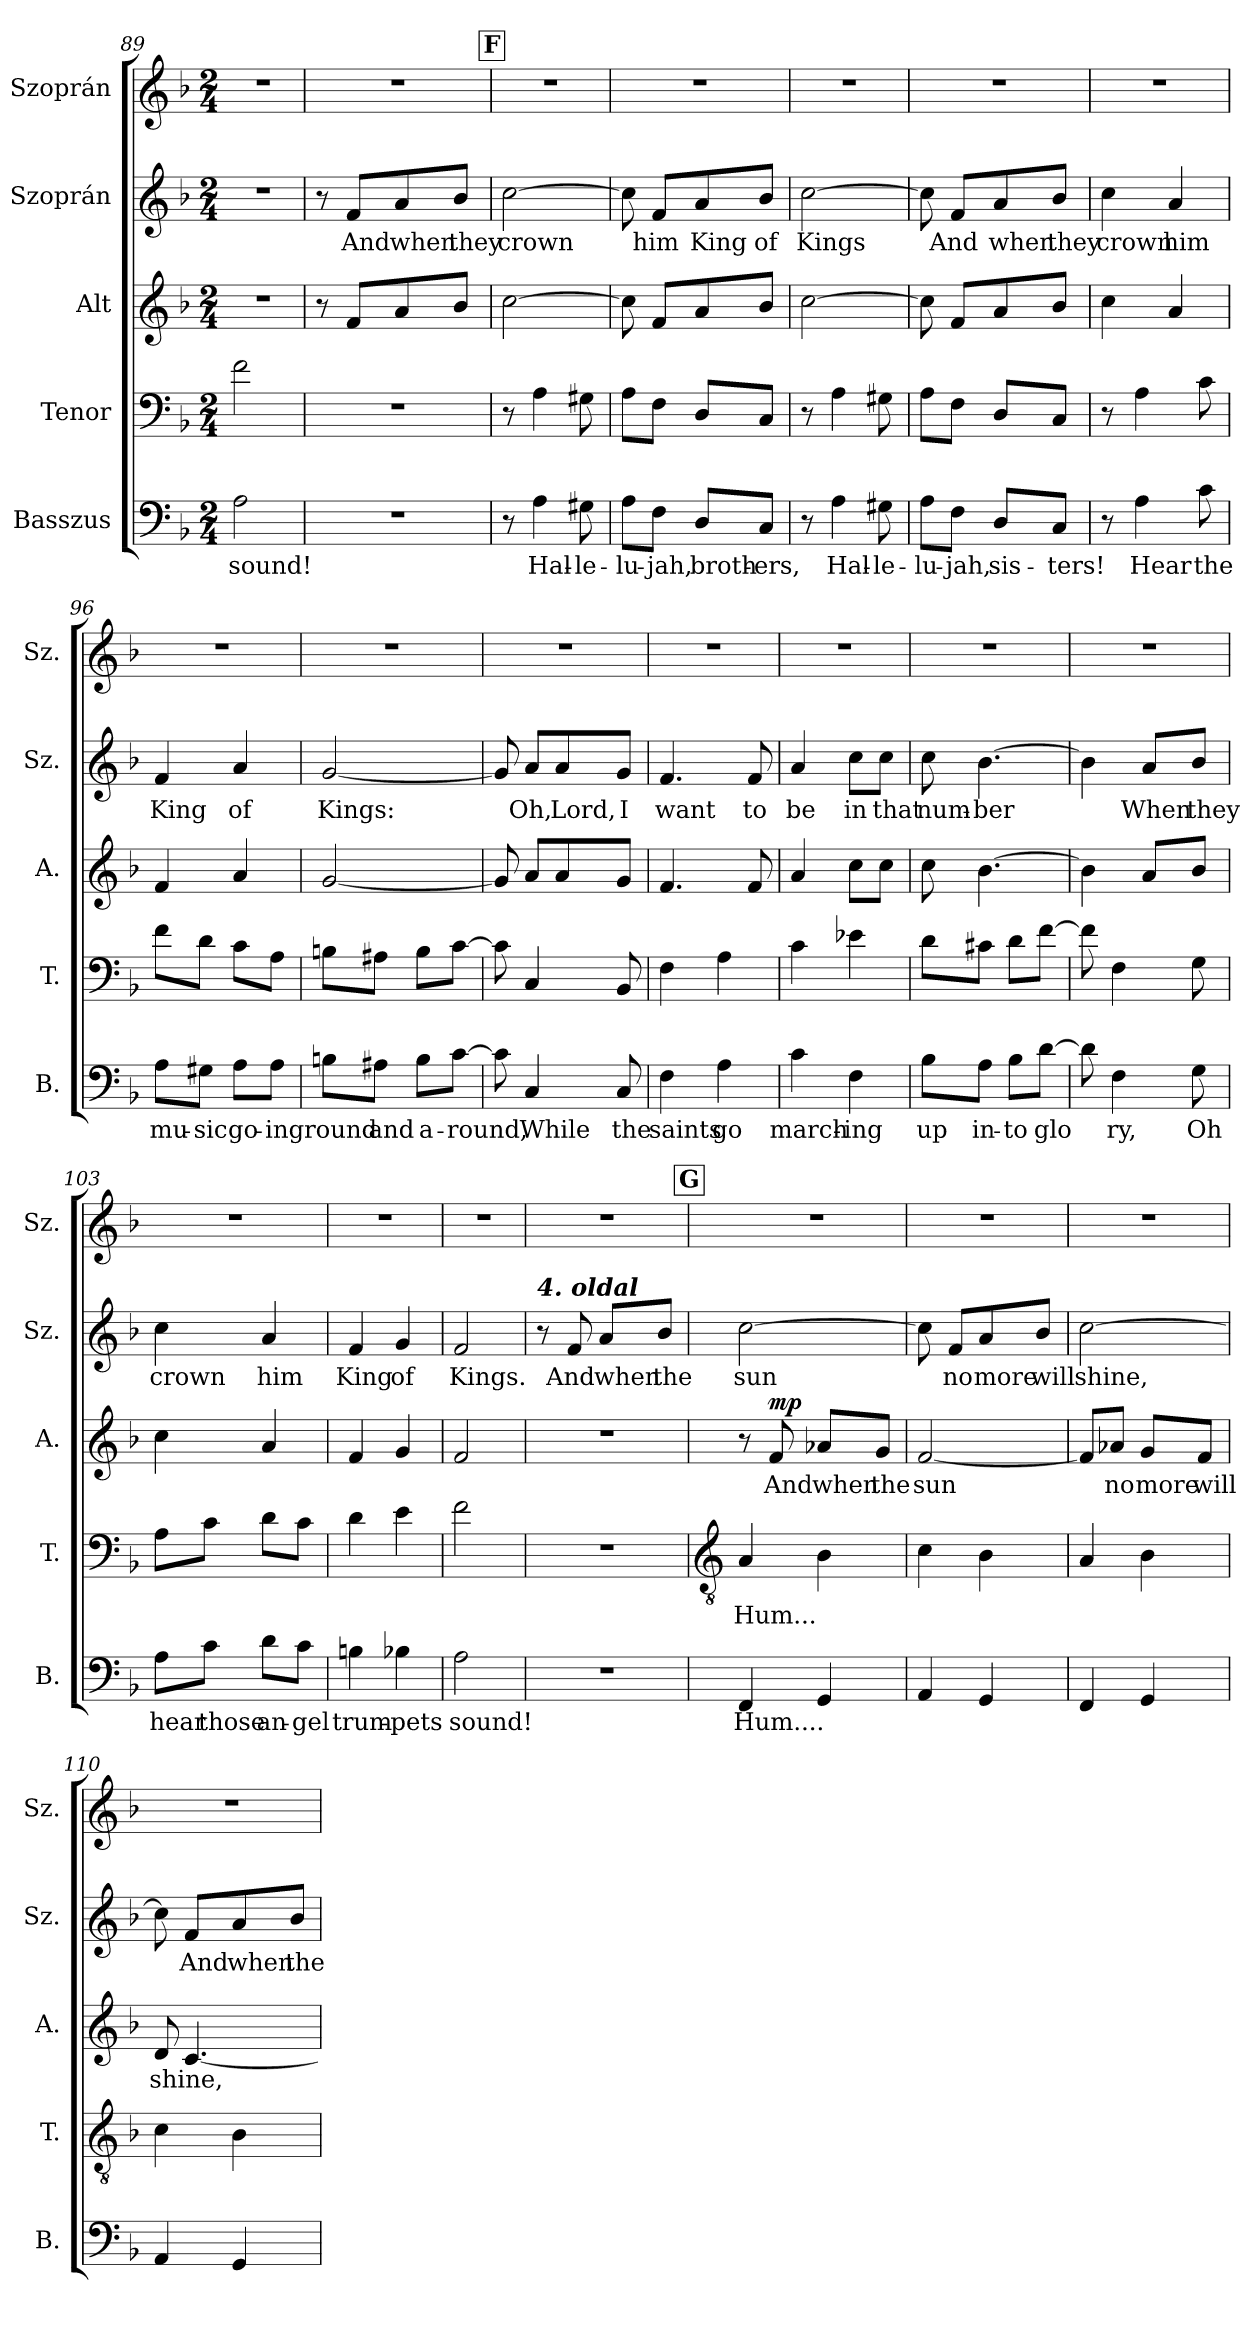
**kern	**text	**kern	**text	**kern	**text	**dynam	**kern	**text	**kern
*part5	*part5	*part4	*part4	*part3	*part3	*part3	*part2	*part2	*part1
*staff5	*staff5	*staff4	*staff4	*staff3	*staff3	*staff3	*staff2	*staff2	*staff1
*I"Basszus	*	*I"Tenor	*	*I"Alt	*	*	*I"Szoprán	*	*I"Szoprán
*I'B.	*	*I'T.	*	*I'A.	*	*	*I'Sz.	*	*I'Sz.
*clefF4	*	*clefF4	*	*clefG2	*	*	*clefG2	*	*clefG2
*k[b-]	*	*k[b-]	*	*k[b-]	*	*	*k[b-]	*	*k[b-]
*M2/4	*	*M2/4	*	*M2/4	*	*	*M2/4	*	*M2/4
=89	=89	=89	=89	=89	=89	=89	=89	=89	=89
!	!LO:LY:b	!	!	!	!	!	!	!	!
2A\	sound!	2f\	.	2r	.	.	2r	.	2r
!!LO:PB:g=z
=90	=90	=90	=90	=90	=90	=90	=90	=90	=90
2r	.	2r	.	8r	.	.	8r	.	2r
!	!	!	!	!	!	!	!	!LO:LY:b	!
.	.	.	.	8f/L	.	.	8f/L	And	.
!	!	!	!	!	!	!	!	!LO:LY:b	!
.	.	.	.	8a/	.	.	8a/	when	.
!	!	!	!	!	!	!	!	!LO:LY:b	!
.	.	.	.	8b-/J	.	.	8b-/J	they	.
!!LO:REH:place=s1:a:B:fs=14:t=F
=91	=91	=91	=91	=91	=91	=91	=91	=91	=91
!	!	!	!	!	!	!	!	!LO:LY:b	!
8r	.	8r	.	[2cc\	.	.	[2cc\	crown	2r
!	!LO:LY:b	!	!	!	!	!	!	!	!
4A\	Hal-	4A\	.	.	.	.	.	.	.
!	!LO:LY:b	!	!	!	!	!	!	!	!
8G#X\	-le-	8G#X\	.	.	.	.	.	.	.
=92	=92	=92	=92	=92	=92	=92	=92	=92	=92
!	!LO:LY:b	!	!	!	!	!	!	!	!
8A\L	-lu-	8A\L	.	8cc\]	.	.	8cc\]	.	2r
!	!LO:LY:b	!	!	!	!	!	!	!LO:LY:b	!
8F\J	-jah,	8F\J	.	8f/L	.	.	8f/L	him	.
!	!LO:LY:b	!	!	!	!	!	!	!LO:LY:b	!
8D/L	broth-	8D/L	.	8a/	.	.	8a/	King	.
!	!LO:LY:b	!	!	!	!	!	!	!LO:LY:b	!
8C/J	-ers,	8C/J	.	8b-/J	.	.	8b-/J	of	.
=93	=93	=93	=93	=93	=93	=93	=93	=93	=93
!	!	!	!	!	!	!	!	!LO:LY:b	!
8r	.	8r	.	[2cc\	.	.	[2cc\	Kings	2r
!	!LO:LY:b	!	!	!	!	!	!	!	!
4A\	Hal-	4A\	.	.	.	.	.	.	.
!	!LO:LY:b	!	!	!	!	!	!	!	!
8G#X\	-le-	8G#X\	.	.	.	.	.	.	.
=94	=94	=94	=94	=94	=94	=94	=94	=94	=94
!	!LO:LY:b	!	!	!	!	!	!	!	!
8A\L	-lu-	8A\L	.	8cc\]	.	.	8cc\]	.	2r
!	!LO:LY:b	!	!	!	!	!	!	!LO:LY:b	!
8F\J	-jah,	8F\J	.	8f/L	.	.	8f/L	And	.
!	!LO:LY:b	!	!	!	!	!	!	!LO:LY:b	!
8D/L	sis-	8D/L	.	8a/	.	.	8a/	when	.
!	!LO:LY:b	!	!	!	!	!	!	!LO:LY:b	!
8C/J	-ters!	8C/J	.	8b-/J	.	.	8b-/J	they	.
=95	=95	=95	=95	=95	=95	=95	=95	=95	=95
!	!	!	!	!	!	!	!	!LO:LY:b	!
8r	.	8r	.	4cc\	.	.	4cc\	crown	2r
!	!LO:LY:b	!	!	!	!	!	!	!	!
4A\	Hear	4A\	.	.	.	.	.	.	.
!	!	!	!	!	!	!	!	!LO:LY:b	!
.	.	.	.	4a/	.	.	4a/	him	.
!	!LO:LY:b	!	!	!	!	!	!	!	!
8c\	the	8c\	.	.	.	.	.	.	.
!!LO:LB:g=z
=96	=96	=96	=96	=96	=96	=96	=96	=96	=96
!	!LO:LY:b	!	!	!	!	!	!	!LO:LY:b	!
8A\L	mu-	8f\L	.	4f/	.	.	4f/	King	2r
!	!LO:LY:b	!	!	!	!	!	!	!	!
8G#X\J	-sic	8d\J	.	.	.	.	.	.	.
!	!LO:LY:b	!	!	!	!	!	!	!LO:LY:b	!
8A\L	go-	8c\L	.	4a/	.	.	4a/	of	.
!	!LO:LY:b	!	!	!	!	!	!	!	!
8A\J	-ing	8A\J	.	.	.	.	.	.	.
=97	=97	=97	=97	=97	=97	=97	=97	=97	=97
!	!LO:LY:b	!	!	!	!	!	!	!LO:LY:b	!
8Bn\L	round	8Bn\L	.	[2g/	.	.	[2g/	Kings:	2r
!	!LO:LY:b	!	!	!	!	!	!	!	!
8A#X\J	and	8A#X\J	.	.	.	.	.	.	.
!	!LO:LY:b	!	!	!	!	!	!	!	!
8B\L	a-	8B\L	.	.	.	.	.	.	.
!	!LO:LY:b	!	!	!	!	!	!	!	!
[8c\J	-round,	[8c\J	.	.	.	.	.	.	.
=98	=98	=98	=98	=98	=98	=98	=98	=98	=98
8c\]	.	8c\]	.	8g/]	.	.	8g/]	.	2r
!	!LO:LY:b	!	!	!	!	!	!	!LO:LY:b	!
4C/	While	4C/	.	8a/L	.	.	8a/L	Oh,	.
!	!	!	!	!	!	!	!	!LO:LY:b	!
.	.	.	.	8a/	.	.	8a/	Lord,	.
!	!LO:LY:b	!	!	!	!	!	!	!LO:LY:b	!
8C/	the	8BB-/	.	8g/J	.	.	8g/J	I	.
=99	=99	=99	=99	=99	=99	=99	=99	=99	=99
!	!LO:LY:b	!	!	!	!	!	!	!LO:LY:b	!
4F\	saints	4F\	.	4.f/	.	.	4.f/	want	2r
!	!LO:LY:b	!	!	!	!	!	!	!	!
4A\	go	4A\	.	.	.	.	.	.	.
!	!	!	!	!	!	!	!	!LO:LY:b	!
.	.	.	.	8f/	.	.	8f/	to	.
=100	=100	=100	=100	=100	=100	=100	=100	=100	=100
!	!LO:LY:b	!	!	!	!	!	!	!LO:LY:b	!
4c\	march-	4c\	.	4a/	.	.	4a/	be	2r
!	!LO:LY:b	!	!	!	!	!	!	!LO:LY:b	!
4F\	-ing	4e-X\	.	8cc\L	.	.	8cc\L	in	.
!	!	!	!	!	!	!	!	!LO:LY:b	!
.	.	.	.	8cc\J	.	.	8cc\J	that	.
!!LO:LB:g=z
=101	=101	=101	=101	=101	=101	=101	=101	=101	=101
!	!LO:LY:b	!	!	!	!	!	!	!LO:LY:b	!
8B-\L	up	8d\L	.	8cc\	.	.	8cc\	num-	2r
!	!LO:LY:b	!	!	!	!	!	!	!LO:LY:b	!
8A\J	in-	8c#X\J	.	[4.b-\	.	.	[4.b-\	-ber	.
!	!LO:LY:b	!	!	!	!	!	!	!	!
8B-\L	-to	8d\L	.	.	.	.	.	.	.
!	!LO:LY:b	!	!	!	!	!	!	!	!
[8d\J	glo	[8f\J	.	.	.	.	.	.	.
=102	=102	=102	=102	=102	=102	=102	=102	=102	=102
8d\]	.	8f\]	.	4b-\]	.	.	4b-\]	.	2r
!	!LO:LY:b	!	!	!	!	!	!	!	!
4F\	ry,	4F\	.	.	.	.	.	.	.
!	!	!	!	!	!	!	!	!LO:LY:b	!
.	.	.	.	8a/L	.	.	8a/L	When	.
!	!LO:LY:b	!	!	!	!	!	!	!LO:LY:b	!
8G\	Oh	8G\	.	8b-/J	.	.	8b-/J	they	.
=103	=103	=103	=103	=103	=103	=103	=103	=103	=103
!	!LO:LY:b	!	!	!	!	!	!	!LO:LY:b	!
8A\L	hear	8A\L	.	4cc\	.	.	4cc\	crown	2r
!	!LO:LY:b	!	!	!	!	!	!	!	!
8c\J	those	8c\J	.	.	.	.	.	.	.
!	!LO:LY:b	!	!	!	!	!	!	!LO:LY:b	!
8d\L	an-	8d\L	.	4a/	.	.	4a/	him	.
!	!LO:LY:b	!	!	!	!	!	!	!	!
8c\J	-gel	8c\J	.	.	.	.	.	.	.
=104	=104	=104	=104	=104	=104	=104	=104	=104	=104
!	!LO:LY:b	!	!	!	!	!	!	!LO:LY:b	!
4Bn\	trum-	4d\	.	4f/	.	.	4f/	King	2r
!	!LO:LY:b	!	!	!	!	!	!	!LO:LY:b	!
4B-X\	-pets	4e\	.	4g/	.	.	4g/	of	.
=105	=105	=105	=105	=105	=105	=105	=105	=105	=105
!	!LO:LY:b	!	!	!	!	!	!	!LO:LY:b	!
2A\	sound!	2f\	.	2f/	.	.	2f/	Kings.	2r
=106	=106	=106	=106	=106	=106	=106	=106	=106	=106
!	!	!	!	!	!	!	!LO:TX:a:Bi:t=4. oldal	!	!
2r	.	2r	.	2r	.	.	8r	.	2r
!	!	!	!	!	!	!	!	!LO:LY:b	!
.	.	.	.	.	.	.	8f/	And	.
!	!	!	!	!	!	!	!	!LO:LY:b	!
.	.	.	.	.	.	.	8a/L	when	.
!	!	!	!	!	!	!	!	!LO:LY:b	!
.	.	.	.	.	.	.	8b-/J	the	.
!!LO:REH:place=s1:a:B:fs=14:t=G
=107	=107	=107	=107	=107	=107	=107	=107	=107	=107
*	*	*clefGv2	*	*	*	*	*	*	*
!	!LO:LY:b	!	!LO:LY:b	!	!	!	!	!LO:LY:b	!
4FF/	Hum....	4A/	Hum...	8r	.	.	[2cc\	sun	2r
!	!	!	!	!	!LO:LY:b	!LO:DY:a	!	!	!
.	.	.	.	8f/	And	mp	.	.	.
!	!	!	!	!	!LO:LY:b	!	!	!	!
4GG/	.	4B-\	.	8a-X/L	when	.	.	.	.
!	!	!	!	!	!LO:LY:b	!	!	!	!
.	.	.	.	8g/J	the	.	.	.	.
=108	=108	=108	=108	=108	=108	=108	=108	=108	=108
!	!	!	!	!	!LO:LY:b	!	!	!	!
4AA/	.	4c\	.	[2f/	sun	.	8cc\]	.	2r
!	!	!	!	!	!	!	!	!LO:LY:b	!
.	.	.	.	.	.	.	8f/L	no	.
!	!	!	!	!	!	!	!	!LO:LY:b	!
4GG/	.	4B-\	.	.	.	.	8a/	more	.
!	!	!	!	!	!	!	!	!LO:LY:b	!
.	.	.	.	.	.	.	8b-/J	will	.
=109	=109	=109	=109	=109	=109	=109	=109	=109	=109
!	!	!	!	!	!	!	!	!LO:LY:b	!
4FF/	.	4A/	.	8f/L]	.	.	[2cc\	shine,	2r
!	!	!	!	!	!LO:LY:b	!	!	!	!
.	.	.	.	8a-X/J	no	.	.	.	.
!	!	!	!	!	!LO:LY:b	!	!	!	!
4GG/	.	4B-\	.	8g/L	more	.	.	.	.
!	!	!	!	!	!LO:LY:b	!	!	!	!
.	.	.	.	8f/J	will	.	.	.	.
=110	=110	=110	=110	=110	=110	=110	=110	=110	=110
!	!	!	!	!	!LO:LY:b	!	!	!	!
4AA/	.	4c\	.	8d/	shine,	.	8cc\]	.	2r
!	!	!	!	!	!	!	!	!LO:LY:b	!
.	.	.	.	[4.c/	.	.	8f/L	And	.
!	!	!	!	!	!	!	!	!LO:LY:b	!
4GG/	.	4B-\	.	.	.	.	8a/	when	.
!	!	!	!	!	!	!	!	!LO:LY:b	!
.	.	.	.	.	.	.	8b-/J	the	.
=	=	=	=	=	=	=	=	=	=
*-	*-	*-	*-	*-	*-	*-	*-	*-	*-
